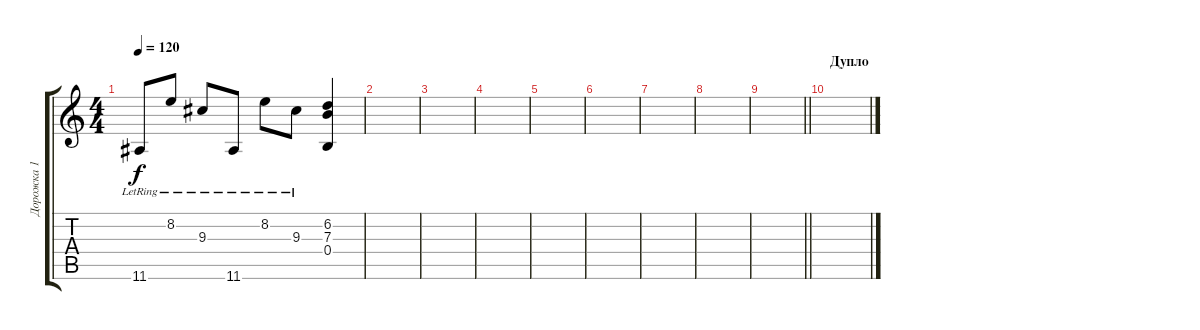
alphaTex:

\track ("Дорожка 1" "Дорожка 1") {instrument acousticguitarsteel}
\staff {score tabs}
\tuning (Db4 Ab3 E3 B2 Gb2 B1) {hide}
\ts (4 4)
\tempo 120
\clef g2
\ks c
11.6{lr}.8{dy f} 8.2{lr}.8 9.3{lr}.8 11.6{lr}.8 8.2{lr}.8 9.3{lr}.8 (6.2 7.3 0.4).4 |
|
|
|
|
|
|
|
\barLineRight lightlight
|
\section ("" "Дупло")
